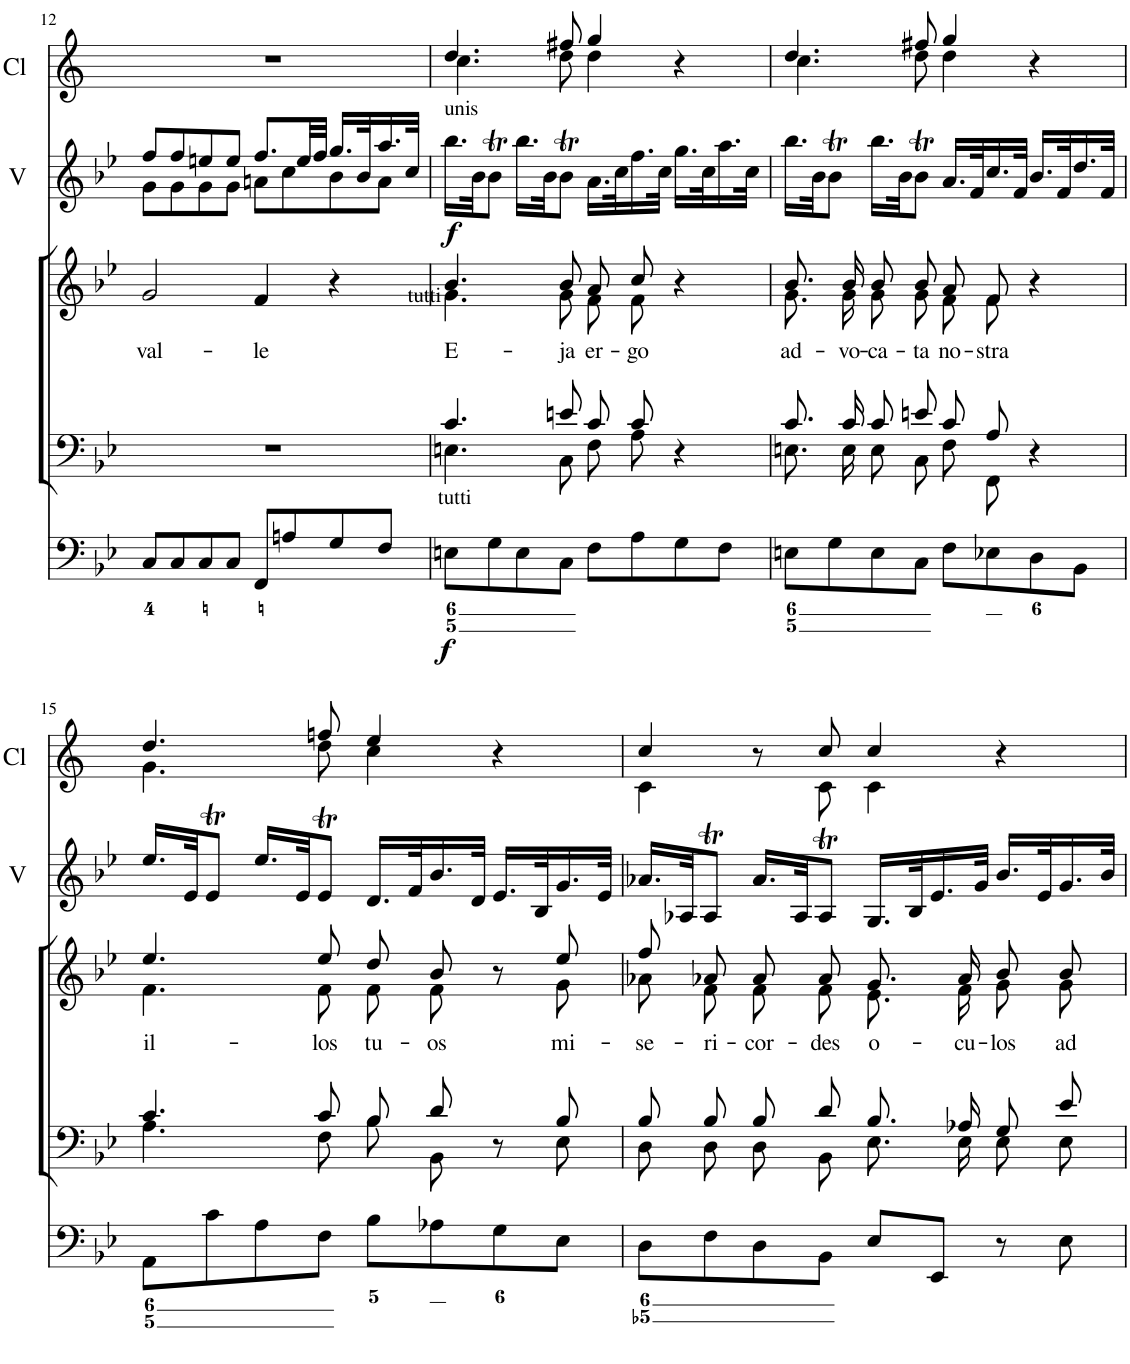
**kern	**dynam	**kern	**dynam	**kern	**dynam	**kern	**kern	**text	**kern	**dynam	**kern
*part7	*part7	*part6	*part6	*part5	*part5	*part4	*part3	*part3	*part2	*part2	*part1
*staff7	*staff7	*staff6	*staff6	*staff5	*staff5	*staff4	*staff3	*staff3	*staff2	*staff2	*staff1
*I"Violin 2	*	*I"Violin 1	*	*I"Organ	*	*I"Voice	*I"Voice	*	*I"2 Violini	*	*I"2 Clarini in B[b]
*I'V2.	*	*I'V1	*	*	*	*	*	*	*I'V	*	*I'Cl
!!LO:PB:g=z
*clefG2	*	*clefG2	*	*clefF4	*	*clefF4	*clefG2	*	*clefG2	*	*clefG2
*	*	*	*	*	*	*	*	*	*	*	*Trd1c2
*k[b-e-]	*	*k[b-e-]	*	*k[b-e-]	*	*k[b-e-]	*k[b-e-]	*	*k[b-e-]	*	*k[]
*M4/4	*	*M4/4	*	*M4/4	*	*M4/4	*M4/4	*	*M4/4	*	*M4/4
*met(c)	*	*met(c)	*	*met(c)	*	*met(c)	*met(c)	*	*met(c)	*	*met(c)
=12	=12	=12	=12	=12	=12	=12	=12	=12	=12	=12	=12
!	!	!	!	!	!	!	!	!LO:LY:b	!	!	!
*	*	*	*	*	*	*	*	*	*^	*	*
8g	.	8ff	.	8C/L	.	1r	2g/	val-	8ff/L	8g\L	.	1r
8g	.	8ff	.	8C/	.	.	.	.	8ff/	8g\	.	.
8g	.	8een	.	8C/	.	.	.	.	8een/	8g\	.	.
8g	.	8ee	.	8C/J	.	.	.	.	8ee/J	8g\J	.	.
!	!	!	!	!	!	!	!	!LO:LY:b	!	!	!	!
8an	.	8.ff	.	8FF/L	.	.	4f/	-le	8.ff/L	8an\L	.	.
8cc	.	.	.	8An/	.	.	.	.	.	8cc\	.	.
.	.	32ee	.	.	.	.	.	.	32ee/LL	.	.	.
.	.	32ff	.	.	.	.	.	.	32ff/JJJ	.	.	.
8b-	.	16.gg	.	8G/	.	.	4r	.	16.gg/LL	8b-\	.	.
.	.	32b-	.	.	.	.	.	.	32b-/K	.	.	.
8a	.	16.aa	.	8F/J	.	.	.	.	16.aa/	8a\J	.	.
.	.	32cc	.	.	.	.	.	.	32cc/JJk	.	.	.
*	*	*	*	*	*	*	*	*	*v	*v	*	*
=13	=13	=13	=13	=13	=13	=13	=13	=13	=13	=13	=13
*	*	*	*	*	*	*^	*^	*	*	*	*
!	!	!	!	!	!	!	!	!	!	!	!LO:TX:a:t=unis	!	!
!	!	!	!	!	!	!	!	!LO:TX:a:t=tutti	!	!	!	!	!
!	!	!	!	!LO:TX:a:t=tutti	!	!	!	!	!	!	!	!	!
!	!	!LO:TX:a:t=unis	!	!	!	!	!	!	!	!	!	!	!
!LO:TX:a:t=unis	!	!	!	!	!	!	!	!	!	!	!	!	!
!	!LO:DY:b	!	!LO:DY:b	!	!LO:DY:b	!	!	!	!	!LO:LY:b	!	!LO:DY:b	!
*	*	*	*	*	*	*	*	*	*	*	*	*	*^
16.bb-	f	16.bb-	f	8En\L	f	4.c/	4.En\	4.b-/	4.g\	E-	16.bb-\LL	f	4.dd/	4.cc\
32b-	.	32b-	.	.	.	.	.	.	.	.	32b-\JK	.	.	.
8b-T	.	8b-T	.	8G\	.	.	.	.	.	.	8b-T\J	.	.	.
16.bb-	.	16.bb-	.	8E\	.	.	.	.	.	.	16.bb-\LL	.	.	.
32b-	.	32b-	.	.	.	.	.	.	.	.	32b-\JK	.	.	.
!	!	!	!	!	!	!	!	!	!	!LO:LY:b	!	!	!	!
8b-T	.	8b-T	.	8C\J	.	8en/	8C\	8b-/	8g\	-ja	8b-T\J	.	8ff#X/	8dd\
!	!	!	!	!	!	!	!	!	!	!LO:LY:b	!	!	!	!
16.a	.	16.a	.	8F\L	.	8c/L	8F\L	8a/L	8f\L	er-	16.a\LL	.	4gg/	4dd\
32cc	.	32cc	.	.	.	.	.	.	.	.	32cc\K	.	.	.
!	!	!	!	!	!	!	!	!	!	!LO:LY:b	!	!	!	!
16.ff	.	16.ff	.	8A\	.	8c/J	8A\J	8cc/J	8f\J	-go	16.ff\	.	.	.
32cc	.	32cc	.	.	.	.	.	.	.	.	32cc\JJk	.	.	.
16.ggLL	.	16.ggLL	.	8G\	.	4r	4ryy	4r	4ryy	.	16.gg\LL	.	4r	4ryy
32ccK	.	32ccK	.	.	.	.	.	.	.	.	32cc\K	.	.	.
16.aa	.	16.aa	.	8F\J	.	.	.	.	.	.	16.aa\	.	.	.
32ccJJk	.	32ccJJk	.	.	.	.	.	.	.	.	32cc\JJk	.	.	.
=14	=14	=14	=14	=14	=14	=14	=14	=14	=14	=14	=14	=14	=14	=14
!	!	!	!	!	!	!	!	!	!	!LO:LY:b	!	!	!	!
16.bb-	.	16.bb-	.	8En\L	.	8.c/L	8.En\L	8.b-/L	8.g\L	ad-	16.bb-\LL	.	4.dd/	4.cc\
32b-	.	32b-	.	.	.	.	.	.	.	.	32b-\JK	.	.	.
8b-T	.	8b-T	.	8G\	.	.	.	.	.	.	8b-T\J	.	.	.
!	!	!	!	!	!	!	!	!	!	!LO:LY:b	!	!	!	!
.	.	.	.	.	.	16c/Jk	16E\Jk	16b-/Jk	16g\Jk	-vo-	.	.	.	.
!	!	!	!	!	!	!	!	!	!	!LO:LY:b	!	!	!	!
16.bb-	.	16.bb-	.	8E\	.	8c/L	8E\L	8b-/L	8g\L	-ca-	16.bb-\LL	.	.	.
32b-	.	32b-	.	.	.	.	.	.	.	.	32b-\JK	.	.	.
!	!	!	!	!	!	!	!	!	!	!LO:LY:b	!	!	!	!
8b-T	.	8b-T	.	8C\J	.	8en/J	8C\J	8b-/J	8g\J	-ta	8b-T\J	.	8ff#X/	8dd\
!	!	!	!	!	!	!	!	!	!	!LO:LY:b	!	!	!	!
16.a	.	16.a	.	8F\L	.	8c/L	8F\L	8a/L	8f\L	no-	16.a/LL	.	4gg/	4dd\
32f	.	32f	.	.	.	.	.	.	.	.	32f/K	.	.	.
!	!	!	!	!	!	!	!	!	!	!LO:LY:b	!	!	!	!
16.cc	.	16.cc	.	8E-X\	.	8A/J	8FF\J	8f/J	8f\J	-stra	16.cc/	.	.	.
32f	.	32f	.	.	.	.	.	.	.	.	32f/JJk	.	.	.
16.b-	.	16.b-	.	8D\	.	4r	4ryy	4r	4ryy	.	16.b-/LL	.	4r	4ryy
32f	.	32f	.	.	.	.	.	.	.	.	32f/K	.	.	.
16.dd	.	16.dd	.	8BB-\J	.	.	.	.	.	.	16.dd/	.	.	.
32f	.	32f	.	.	.	.	.	.	.	.	32f/JJk	.	.	.
!!LO:LB:g=z	!!
=15	=15	=15	=15	=15	=15	=15	=15	=15	=15	=15	=15	=15	=15	=15
!	!	!	!	!	!	!	!	!	!	!LO:LY:b	!	!	!	!
16.ee-	.	16.ee-	.	8AA\L	.	4.c/	4.A\	4.ee-/	4.f\	il-	16.ee-/LL	.	4.dd/	4.g\
32e-	.	32e-	.	.	.	.	.	.	.	.	32e-/JK	.	.	.
8e-T	.	8e-T	.	8c\	.	.	.	.	.	.	8e-T/J	.	.	.
16.ee-	.	16.ee-	.	8A\	.	.	.	.	.	.	16.ee-/LL	.	.	.
32e-	.	32e-	.	.	.	.	.	.	.	.	32e-/JK	.	.	.
!	!	!	!	!	!	!	!	!	!	!LO:LY:b	!	!	!	!
8e-T	.	8e-T	.	8F\J	.	8c/	8F\	8ee-/	8f\	-los	8e-T/J	.	8ffn/	8dd\
!	!	!	!	!	!	!	!	!	!	!LO:LY:b	!	!	!	!
16.d	.	16.d	.	8B-\L	.	8B-/L	8B-\L	8dd/L	8f\L	tu-	16.d/LL	.	4ee/	4cc\
32f	.	32f	.	.	.	.	.	.	.	.	32f/K	.	.	.
!	!	!	!	!	!	!	!	!	!	!LO:LY:b	!	!	!	!
16.b-	.	16.b-	.	8A-X\	.	8d/J	8BB-\J	8b-/J	8f\J	-os	16.b-/	.	.	.
32d	.	32d	.	.	.	.	.	.	.	.	32d/JJk	.	.	.
16.e-	.	16.e-	.	8G\	.	8r	8ryy	8r	8ryy	.	16.e-/LL	.	4r	4ryy
32B-	.	32B-	.	.	.	.	.	.	.	.	32B-/K	.	.	.
!	!	!	!	!	!	!	!	!	!	!LO:LY:b	!	!	!	!
16.g	.	16.g	.	8E-\J	.	8B-/	8E-\J	8ee-/	8g\J	mi-	16.g/	.	.	.
32e-	.	32e-	.	.	.	.	.	.	.	.	32e-/JJk	.	.	.
=16	=16	=16	=16	=16	=16	=16	=16	=16	=16	=16	=16	=16	=16	=16
!	!	!	!	!	!	!	!	!	!	!LO:LY:b	!	!	!	!
16.a-X	.	16.a-X	.	8D\L	.	8B-/L	8D\L	8ff/L	8a-X\L	-se-	16.a-X/LL	.	4cc/	4c\
32A-X	.	32A-X	.	.	.	.	.	.	.	.	32A-X/JK	.	.	.
!	!	!	!	!	!	!	!	!	!	!LO:LY:b	!	!	!	!
8A-T	.	8A-T	.	8F\	.	8B-/J	8D\J	8a-X/J	8f\J	-ri-	8A-T/J	.	.	.
!	!	!	!	!	!	!	!	!	!	!LO:LY:b	!	!	!	!
16.a-	.	16.a-	.	8D\	.	8B-/L	8D\L	8a-/L	8f\L	-cor-	16.a-/LL	.	8r	8ryy
32A-	.	32A-	.	.	.	.	.	.	.	.	32A-/JK	.	.	.
!	!	!	!	!	!	!	!	!	!	!LO:LY:b	!	!	!	!
8A-T	.	8A-T	.	8BB-\J	.	8d/J	8BB-\J	8a-/J	8f\J	-des	8A-T/J	.	8cc/	8c\
!	!	!	!	!	!	!	!	!	!	!LO:LY:b	!	!	!	!
16.G	.	16.G	.	8E-/L	.	8.B-/L	8.E-\L	8.g/L	8.e-\L	o-	16.G/LL	.	4cc/	4c\
32B-	.	32B-	.	.	.	.	.	.	.	.	32B-/K	.	.	.
16.e-	.	16.e-	.	8EE-/J	.	.	.	.	.	.	16.e-/	.	.	.
!	!	!	!	!	!	!	!	!	!	!LO:LY:b	!	!	!	!
.	.	.	.	.	.	16A-X/Jk	16E-\Jk	16a-/Jk	16f\Jk	-cu-	.	.	.	.
32g	.	32g	.	.	.	.	.	.	.	.	32g/JJk	.	.	.
!	!	!	!	!	!	!	!	!	!	!LO:LY:b	!	!	!	!
16.b-	.	16.b-	.	8r	.	8G/L	8E-\L	8b-/L	8g\L	-los	16.b-/LL	.	4r	4ryy
32e-	.	32e-	.	.	.	.	.	.	.	.	32e-/K	.	.	.
!	!	!	!	!	!	!	!	!	!	!LO:LY:b	!	!	!	!
16.g	.	16.g	.	8E-\	.	8e-/J	8E-\J	8b-/J	8g\J	ad	16.g/	.	.	.
32b-	.	32b-	.	.	.	.	.	.	.	.	32b-/JJk	.	.	.
*	*	*	*	*	*	*v	*v	*	*	*	*	*	*v	*v
*	*	*	*	*	*	*	*v	*v	*	*	*	*
=	=	=	=	=	=	=	=	=	=	=	=
*-	*-	*-	*-	*-	*-	*-	*-	*-	*-	*-	*-
